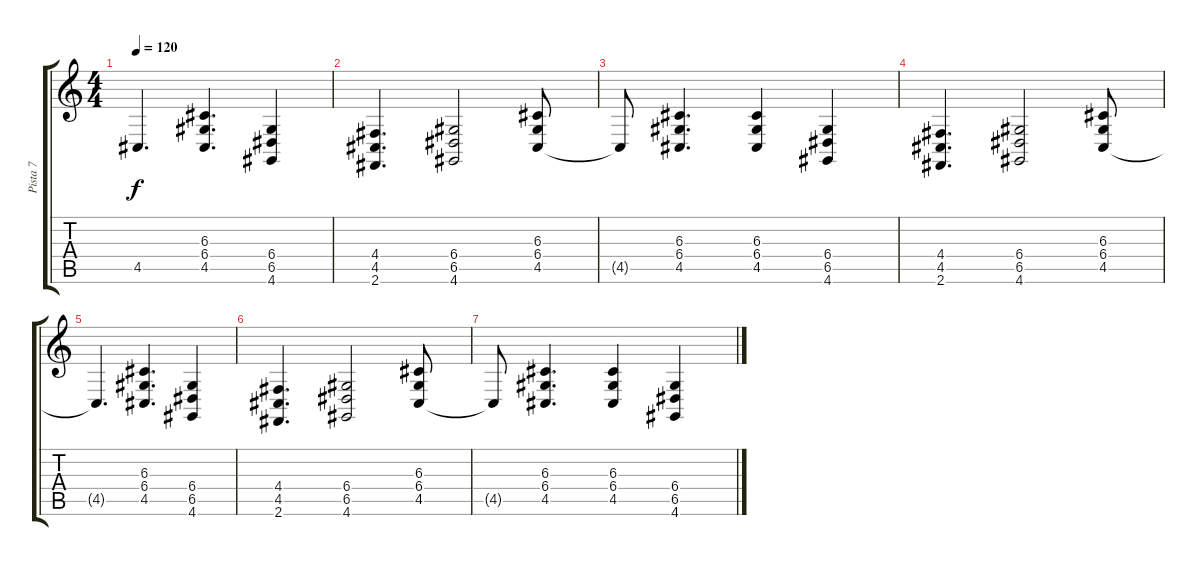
\track ("Pista 7" "Pista 7") {instrument honkytonkpiano}
\staff {score tabs}
\tuning (E4 B3 G3 D3 A2 E2) {hide}
\ts (4 4)
\tempo 120
\clef g2
\ks c
4.5{t}.4{d dy f} (6.3 6.4 4.5).4{d} (6.4 6.5 4.6).4 |
(4.4 4.5 2.6).4{d} (6.4 6.5 4.6).2 (6.3 6.4 4.5).8 |
4.5{t}.8 (6.3 6.4 4.5).4{d} (6.3 6.4 4.5).4 (6.4 6.5 4.6).4 |
(4.4 4.5 2.6).4{d} (6.4 6.5 4.6).2 (6.3 6.4 4.5).8 |
4.5{t}.4{d} (6.3 6.4 4.5).4{d} (6.4 6.5 4.6).4 |
(4.4 4.5 2.6).4{d} (6.4 6.5 4.6).2 (6.3 6.4 4.5).8 |
4.5{t}.8 (6.3 6.4 4.5).4{d} (6.3 6.4 4.5).4 (6.4 6.5 4.6).4
